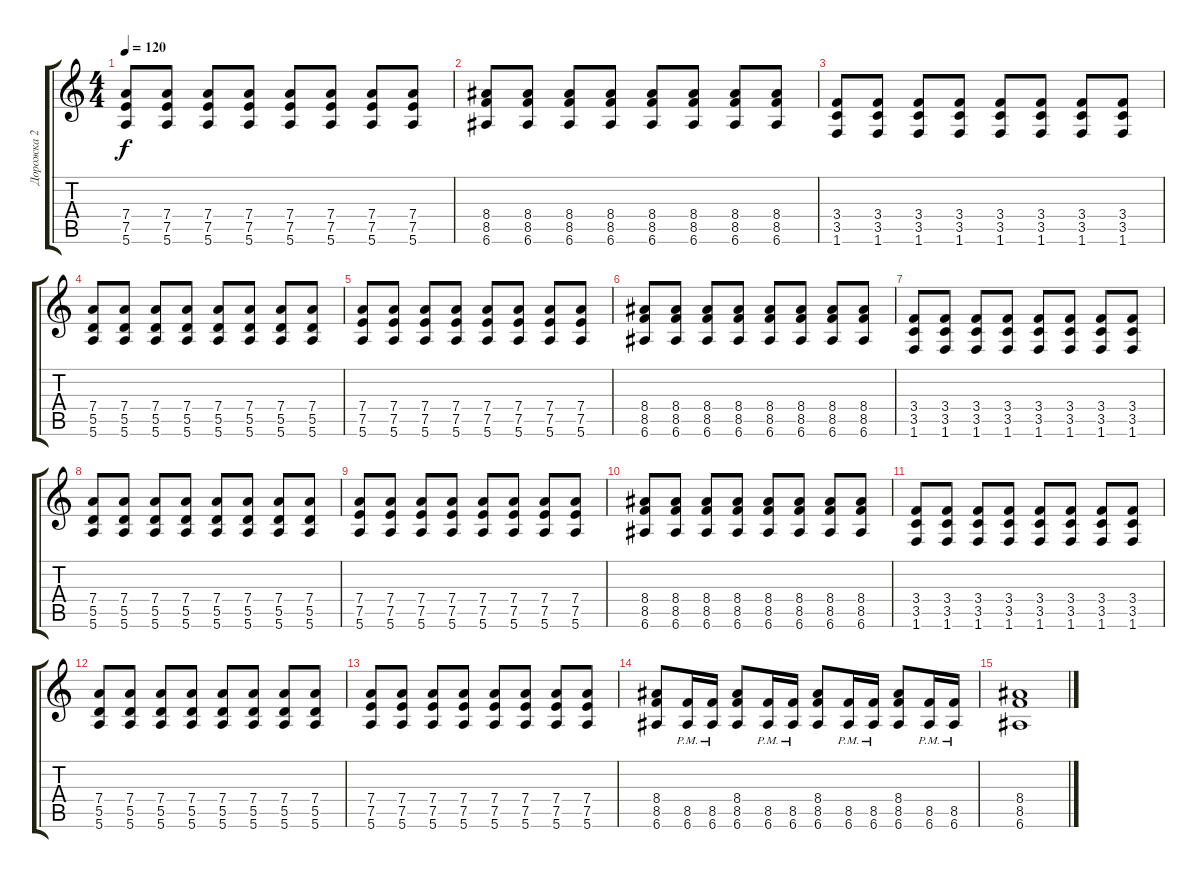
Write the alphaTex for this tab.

\track ("Дорожка 2" "Дорожка 2") {instrument acousticguitarsteel}
\staff {score tabs}
\tuning (E4 B3 G3 D3 A2 E2) {hide}
\ts (4 4)
\tempo 120
\clef g2
\ks c
(7.4 7.5 5.6).8{dy f} (7.4 7.5 5.6).8 (7.4 7.5 5.6).8 (7.4 7.5 5.6).8 (7.4 7.5 5.6).8 (7.4 7.5 5.6).8 (7.4 7.5 5.6).8 (7.4 7.5 5.6).8 |
(8.4 8.5 6.6).8 (8.4 8.5 6.6).8 (8.4 8.5 6.6).8 (8.4 8.5 6.6).8 (8.4 8.5 6.6).8 (8.4 8.5 6.6).8 (8.4 8.5 6.6).8 (8.4 8.5 6.6).8 |
(3.4 3.5 1.6).8 (3.4 3.5 1.6).8 (3.4 3.5 1.6).8 (3.4 3.5 1.6).8 (3.4 3.5 1.6).8 (3.4 3.5 1.6).8 (3.4 3.5 1.6).8 (3.4 3.5 1.6).8 |
(7.4 5.5 5.6).8 (7.4 5.5 5.6).8 (7.4 5.5 5.6).8 (7.4 5.5 5.6).8 (7.4 5.5 5.6).8 (7.4 5.5 5.6).8 (7.4 5.5 5.6).8 (7.4 5.5 5.6).8 |
(7.4 7.5 5.6).8 (7.4 7.5 5.6).8 (7.4 7.5 5.6).8 (7.4 7.5 5.6).8 (7.4 7.5 5.6).8 (7.4 7.5 5.6).8 (7.4 7.5 5.6).8 (7.4 7.5 5.6).8 |
(8.4 8.5 6.6).8 (8.4 8.5 6.6).8 (8.4 8.5 6.6).8 (8.4 8.5 6.6).8 (8.4 8.5 6.6).8 (8.4 8.5 6.6).8 (8.4 8.5 6.6).8 (8.4 8.5 6.6).8 |
(3.4 3.5 1.6).8{instrument distortionguitar} (3.4 3.5 1.6).8 (3.4 3.5 1.6).8 (3.4 3.5 1.6).8 (3.4 3.5 1.6).8 (3.4 3.5 1.6).8 (3.4 3.5 1.6).8 (3.4 3.5 1.6).8 |
(7.4 5.5 5.6).8 (7.4 5.5 5.6).8 (7.4 5.5 5.6).8 (7.4 5.5 5.6).8 (7.4 5.5 5.6).8 (7.4 5.5 5.6).8 (7.4 5.5 5.6).8 (7.4 5.5 5.6).8 |
(7.4 7.5 5.6).8 (7.4 7.5 5.6).8 (7.4 7.5 5.6).8 (7.4 7.5 5.6).8 (7.4 7.5 5.6).8 (7.4 7.5 5.6).8 (7.4 7.5 5.6).8 (7.4 7.5 5.6).8 |
(8.4 8.5 6.6).8 (8.4 8.5 6.6).8 (8.4 8.5 6.6).8 (8.4 8.5 6.6).8 (8.4 8.5 6.6).8 (8.4 8.5 6.6).8 (8.4 8.5 6.6).8 (8.4 8.5 6.6).8 |
(3.4 3.5 1.6).8 (3.4 3.5 1.6).8 (3.4 3.5 1.6).8 (3.4 3.5 1.6).8 (3.4 3.5 1.6).8 (3.4 3.5 1.6).8 (3.4 3.5 1.6).8 (3.4 3.5 1.6).8 |
(7.4 5.5 5.6).8 (7.4 5.5 5.6).8 (7.4 5.5 5.6).8 (7.4 5.5 5.6).8 (7.4 5.5 5.6).8 (7.4 5.5 5.6).8 (7.4 5.5 5.6).8 (7.4 5.5 5.6).8 |
(7.4 7.5 5.6).8 (7.4 7.5 5.6).8 (7.4 7.5 5.6).8 (7.4 7.5 5.6).8 (7.4 7.5 5.6).8 (7.4 7.5 5.6).8 (7.4 7.5 5.6).8 (7.4 7.5 5.6).8 |
(8.4 8.5 6.6).8 (8.5{pm} 6.6{pm}).16 (8.5{pm} 6.6{pm}).16 (8.4 8.5 6.6).8 (8.5{pm} 6.6{pm}).16 (8.5{pm} 6.6{pm}).16 (8.4 8.5 6.6).8 (8.5{pm} 6.6{pm}).16 (8.5{pm} 6.6{pm}).16 (8.4 8.5 6.6).8 (8.5{pm} 6.6{pm}).16 (8.5{pm} 6.6{pm}).16 |
(8.4 8.5 6.6).1
